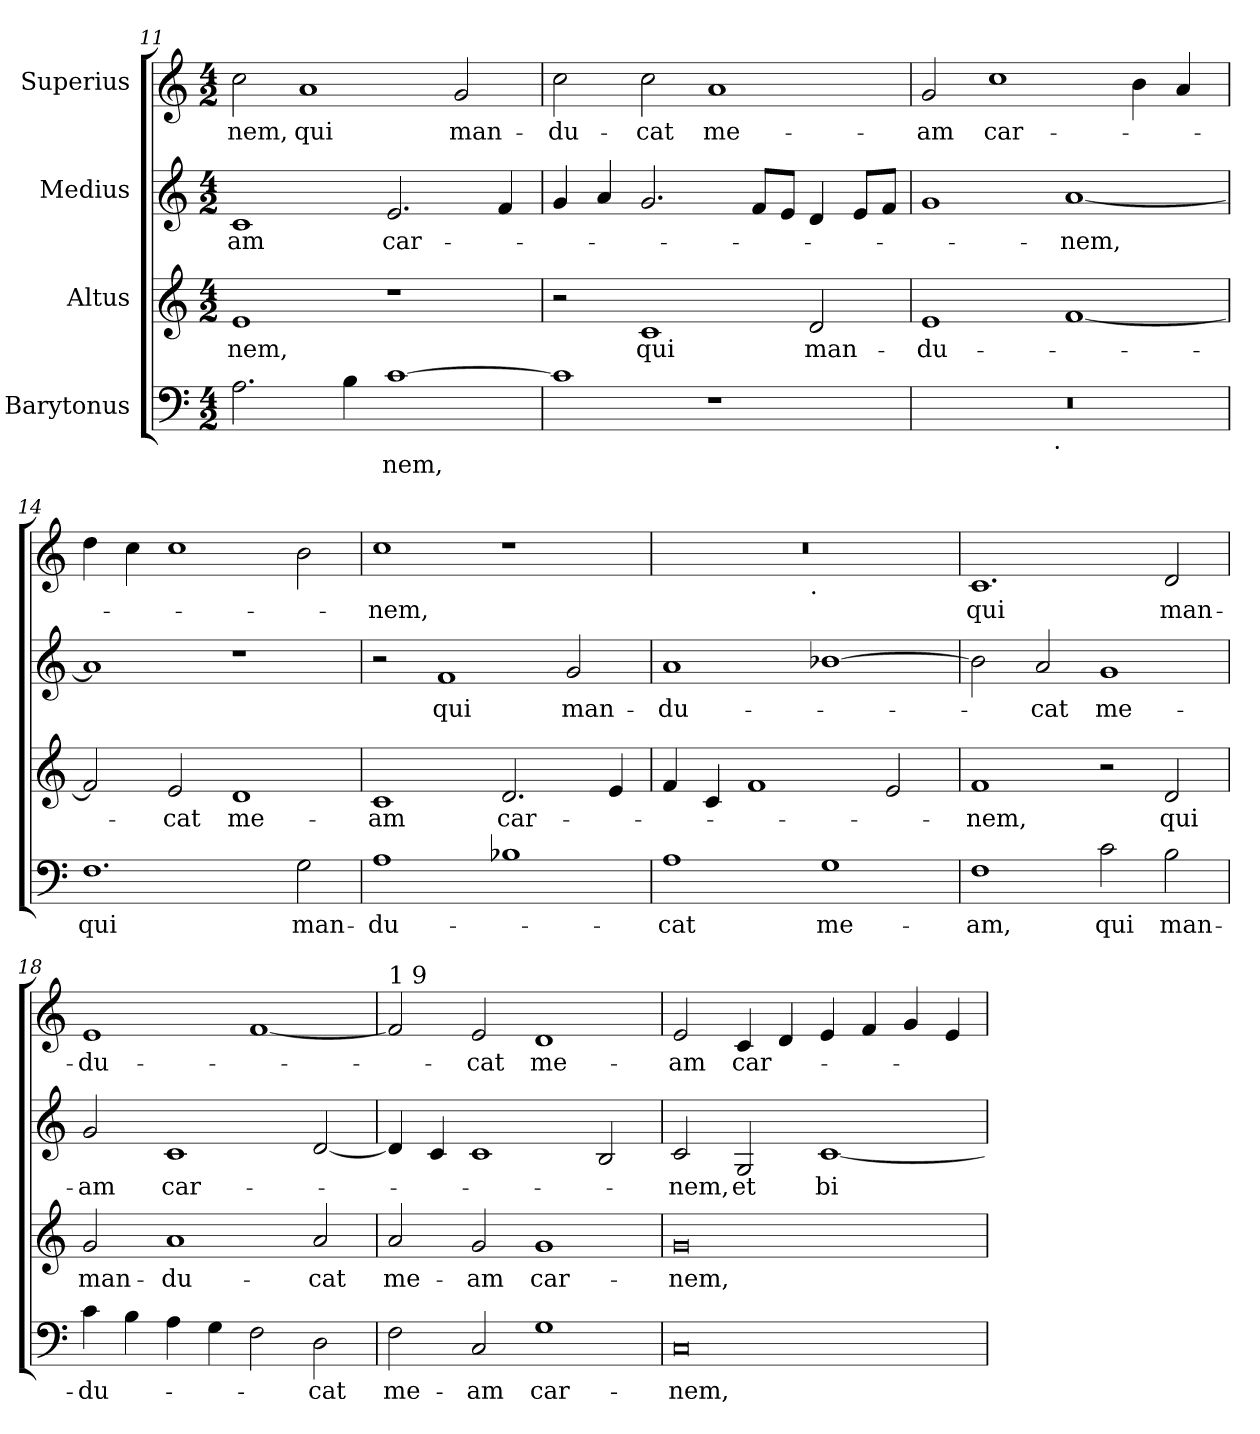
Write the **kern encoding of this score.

**kern	**text	**kern	**text	**kern	**text	**kern	**text
*part4	*part4	*part3	*part3	*part2	*part2	*part1	*part1
*staff4	*staff4	*staff3	*staff3	*staff2	*staff2	*staff1	*staff1
*I"Barytonus	*	*I"Altus	*	*I"Medius	*	*I"Superius	*
*clefF4	*	*clefG2	*	*clefG2	*	*clefG2	*
*k[]	*	*k[]	*	*k[]	*	*k[]	*
*C:	*	*C:	*	*C:	*	*C:	*
*M4/2	*	*M4/2	*	*M4/2	*	*M4/2	*
=11	=11	=11	=11	=11	=11	=11	=11
!	!	!	!LO:LY:b	!	!LO:LY:b	!	!LO:LY:b
2.A\	.	1e	-nem,	1c	-am	2cc\	-nem,
!	!	!	!	!	!	!	!LO:LY:b
.	.	.	.	.	.	1a	qui
4B\	.	.	.	.	.	.	.
!	!LO:LY:b	!	!	!	!LO:LY:b	!	!
[>1c	-nem,	1r	.	2.e/	car-	.	.
!	!	!	!	!	!	!	!LO:LY:b
.	.	.	.	.	.	2g/	man-
.	.	.	.	4f/	.	.	.
=12	=12	=12	=12	=12	=12	=12	=12
!	!	!	!	!	!	!	!LO:LY:b
1c]	.	2r	.	4g/	.	2cc\	-du-
.	.	.	.	4a/	.	.	.
!	!	!	!LO:LY:b	!	!	!	!LO:LY:b
.	.	1c	qui	2.g/	.	2cc\	-cat
!	!	!	!	!	!	!	!LO:LY:b
1r	.	.	.	.	.	1a	me-
.	.	.	.	8f/L	.	.	.
.	.	.	.	8e/J	.	.	.
!	!	!	!LO:LY:b	!	!	!	!
.	.	2d/	man-	4d/	.	.	.
.	.	.	.	8e/L	.	.	.
.	.	.	.	8f/J	.	.	.
!!LO:PB:g=z
=13	=13	=13	=13	=13	=13	=13	=13
!	!	!	!LO:LY:b	!	!	!	!LO:LY:b
*^	*	*	*	*	*	*	*
0r	2ryy	.	1e	-du-	1g	.	2g/	-am
!	!	!	!	!	!	!	!	!LO:LY:b
.	4...ryy	.	.	.	.	.	1cc	car-
!	!LO:TX:b:t=.	!	!	!	!	!	!	!
.	1ryy	.	.	.	.	.	.	.
!	!	!	!	!	!	!LO:LY:b	!	!
.	.	.	[<1f	.	[<1a	-nem,	.	.
.	.	.	.	.	.	.	4b\	.
.	.	.	.	.	.	.	4a/	.
.	32ryy	.	.	.	.	.	.	.
=14	=14	=14	=14	=14	=14	=14	=14	=14
!	!	!LO:LY:b	!	!	!	!	!	!
*v	*v	*	*	*	*	*	*	*
1.F	qui	2f/]	.	1a]	.	4dd\	.
.	.	.	.	.	.	4cc\	.
!	!	!	!LO:LY:b	!	!	!	!
.	.	2e/	-cat	.	.	1cc	.
!	!	!	!LO:LY:b	!	!	!	!
.	.	1d	me-	1r	.	.	.
!	!LO:LY:b	!	!	!	!	!	!
2G\	man-	.	.	.	.	2b\	.
=15	=15	=15	=15	=15	=15	=15	=15
!	!LO:LY:b	!	!LO:LY:b	!	!	!	!LO:LY:b
1A	-du-	1c	-am	2r	.	1cc	-nem,
!	!	!	!	!	!LO:LY:b	!	!
.	.	.	.	1f	qui	.	.
!	!	!	!LO:LY:b	!	!	!	!
1B-X	.	2.d/	car-	.	.	1r	.
!	!	!	!	!	!LO:LY:b	!	!
.	.	.	.	2g/	man-	.	.
.	.	4e/	.	.	.	.	.
=16	=16	=16	=16	=16	=16	=16	=16
!	!LO:LY:b	!	!	!	!LO:LY:b	!	!
*	*	*	*	*	*	*^	*
1A	-cat	4f/	.	1a	-du-	0r	2ryy	.
.	.	4c/	.	.	.	.	.	.
.	.	1f	.	.	.	.	4...ryy	.
!	!	!	!	!	!	!	!LO:TX:b:t=.	!
.	.	.	.	.	.	.	1ryy	.
!	!LO:LY:b	!	!	!	!	!	!	!
1G	me-	.	.	[>1b-X	.	.	.	.
.	.	2e/	.	.	.	.	.	.
.	.	.	.	.	.	.	32ryy	.
=17	=17	=17	=17	=17	=17	=17	=17	=17
!	!LO:LY:b	!	!LO:LY:b	!	!	!	!	!LO:LY:b
*	*	*	*	*	*	*v	*v	*
1F	-am,	1f	-nem,	2b-\]	.	1.c	qui
!	!	!	!	!	!LO:LY:b	!	!
.	.	.	.	2a/	-cat	.	.
!	!LO:LY:b	!	!	!	!LO:LY:b	!	!
2c\	qui	2r	.	1g	me-	.	.
!	!LO:LY:b	!	!LO:LY:b	!	!	!	!LO:LY:b
2B\	man-	2d/	qui	.	.	2d/	man-
=18	=18	=18	=18	=18	=18	=18	=18
!	!LO:LY:b	!	!LO:LY:b	!	!LO:LY:b	!	!LO:LY:b
4c\	-du-	2g/	man-	2g/	-am	1e	-du-
4B\	.	.	.	.	.	.	.
!	!	!	!LO:LY:b	!	!LO:LY:b	!	!
4A\	.	1a	-du-	1c	car-	.	.
4G\	.	.	.	.	.	.	.
2F\	.	.	.	.	.	[<1f	.
!	!LO:LY:b	!	!LO:LY:b	!	!	!	!
2D\	-cat	2a/	-cat	[<2d/	.	.	.
!!LO:LB:g=z
=19	=19	=19	=19	=19	=19	=19	=19
!	!	!	!	!	!	!LO:TX:a:t=1 9	!
!	!LO:LY:b	!	!LO:LY:b	!	!	!	!
2F\	me-	2a/	me-	4d/]	.	2f/]	.
.	.	.	.	4c/	.	.	.
!	!LO:LY:b	!	!LO:LY:b	!	!	!	!LO:LY:b
2C/	-am	2g/	-am	1c	.	2e/	-cat
!	!LO:LY:b	!	!LO:LY:b	!	!	!	!LO:LY:b
1G	car-	1g	car-	.	.	1d	me-
.	.	.	.	2B/	.	.	.
=20	=20	=20	=20	=20	=20	=20	=20
!	!LO:LY:b	!	!LO:LY:b	!	!LO:LY:b	!	!LO:LY:b
0C	-nem,	0g	-nem,	2c/	-nem,	2e/	-am
!	!	!	!	!	!LO:LY:b	!	!LO:LY:b
.	.	.	.	2G/	et	4c/	car-
.	.	.	.	.	.	4d/	.
!	!	!	!	!	!LO:LY:b	!	!
.	.	.	.	[<1c	bi-	4e/	.
.	.	.	.	.	.	4f/	.
.	.	.	.	.	.	4g/	.
.	.	.	.	.	.	4e/	.
=	=	=	=	=	=	=	=
*-	*-	*-	*-	*-	*-	*-	*-
